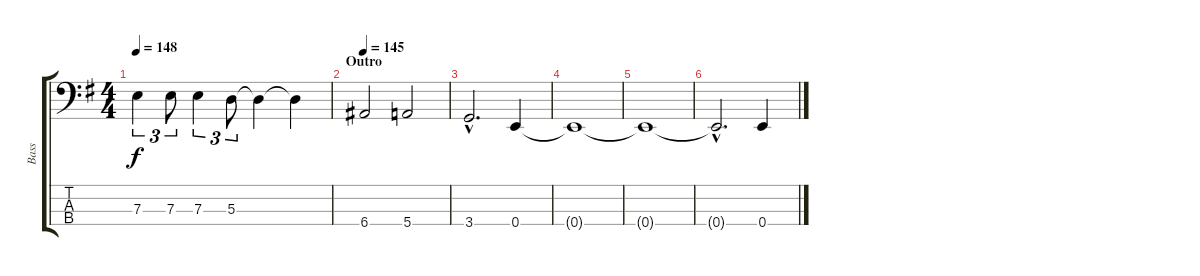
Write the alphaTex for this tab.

\track ("Bass" "Bass") {instrument electricbasspick}
\staff {score tabs}
\tuning (G2 D2 A1 E1) {hide}
\ts (4 4)
\section ("" "")
\tempo 148
\clef f4
\ks g
7.3.4{tu (3 2) dy f} 7.3.8{tu (3 2)} 7.3.4{tu (3 2)} 5.3.8{tu (3 2)} 5.3{t}.4 5.3{t}.4 |
\section ("" "Outro")
\tempo 145
6.4.2 5.4.2 |
3.4{hac}.2{d} 0.4.4 |
0.4{t}.1 |
0.4{t}.1 |
0.4{hac t}.2{d} 0.4.4
